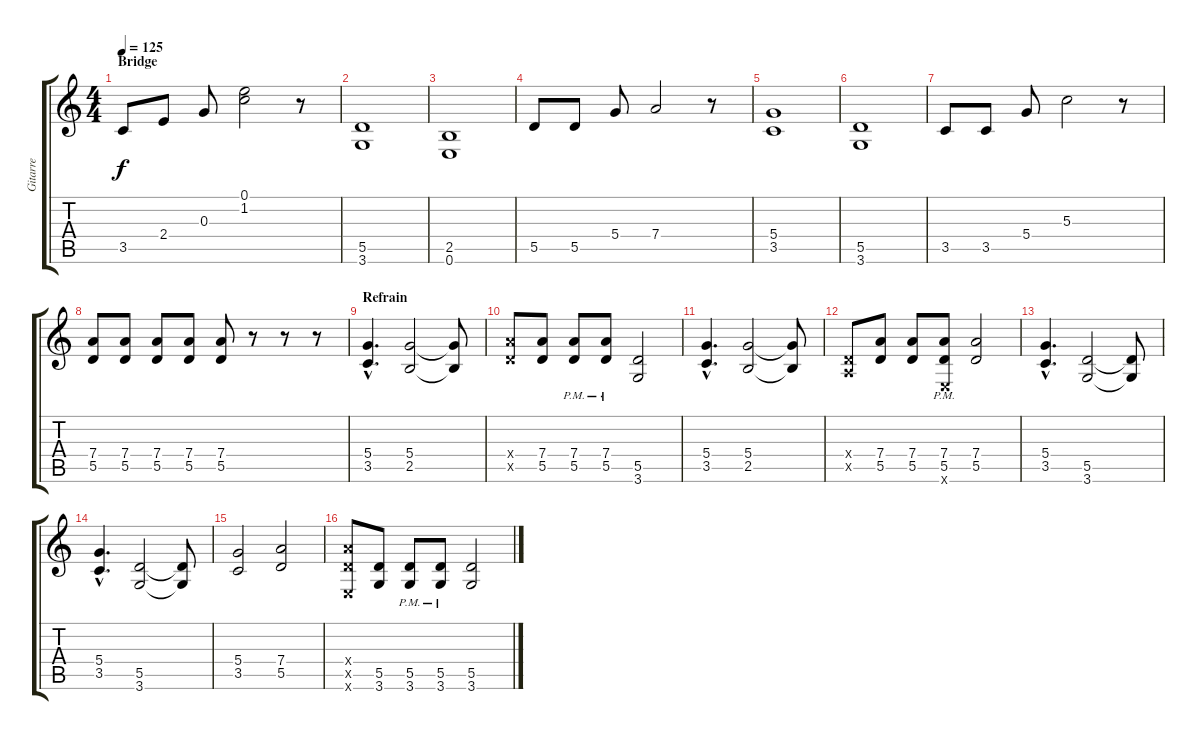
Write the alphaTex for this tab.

\track ("Gitarre" "Gitarre") {instrument distortionguitar}
\staff {score tabs}
\tuning (E4 B3 G3 D3 A2 E2) {hide}
\ts (4 4)
\section ("" "Bridge")
\tempo 125
\clef g2
\ks c
3.5.8{dy f} 2.4.8 0.3.8 (0.1 1.2).2 r.8 |
(5.5 3.6).1 |
(2.5 0.6).1 |
5.5.8 5.5.8 5.4.8 7.4.2 r.8 |
(5.4 3.5).1 |
(5.5 3.6).1 |
3.5.8 3.5.8 5.4.8 5.3.2 r.8 |
(7.4 5.5).8 (7.4 5.5).8 (7.4 5.5).8 (7.4 5.5).8 (7.4 5.5).8 r.8 r.8 r.8 |
\section ("" "Refrain")
(5.4{hac} 3.5{hac}).4{d volume 13} (5.4 2.5).2 (5.4{t} 2.5{t}).8 |
(7.4{x} 5.5{x}).8 (7.4 5.5).8 (7.4{pm} 5.5{pm}).8 (7.4{pm} 5.5{pm}).8 (5.5 3.6).2 |
(5.4{hac} 3.5{hac}).4{d} (5.4 2.5).2 (5.4{t} 2.5{t}).8 |
(0.4{x} 0.5{x}).8 (7.4 5.5).8 (7.4 5.5).8 (7.4{pm} 5.5{pm} 0.6{x}).8 (7.4 5.5).2 |
(5.4{hac} 3.5{hac}).4{d} (5.5 3.6).2 (5.5{t} 3.6{t}).8 |
(5.4{hac} 3.5{hac}).4{d} (5.5 3.6).2 (5.5{t} 3.6{t}).8 |
(5.4 3.5).2 (7.4 5.5).2 |
(7.4{x} 5.5{x} 0.6{x}).8 (5.5 3.6).8 (5.5{pm} 3.6{pm}).8 (5.5{pm} 3.6{pm}).8 (5.5 3.6).2
